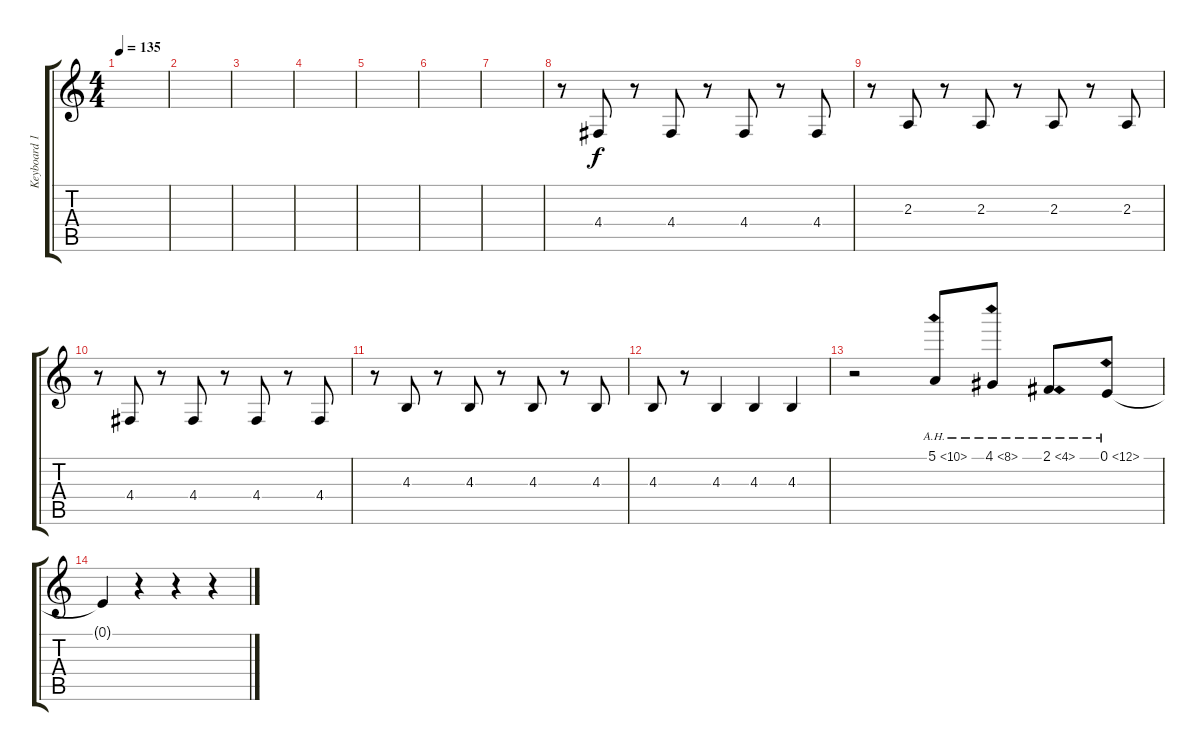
\track ("Keyboard 1" "Keyboard 1") {instrument pad1newage}
\staff {score tabs}
\tuning (E4 B3 G3 D3 A2 E2) {hide}
\ts (4 4)
\tempo 135
\clef g2
\ks c
|
|
|
|
|
|
|
r.8 4.4.8 r.8 4.4.8 r.8 4.4.8 r.8 4.4.8 |
r.8 2.3.8 r.8 2.3.8 r.8 2.3.8 r.8 2.3.8 |
r.8 4.4.8 r.8 4.4.8 r.8 4.4.8 r.8 4.4.8 |
r.8 4.3.8 r.8 4.3.8 r.8 4.3.8 r.8 4.3.8 |
4.3.8 r.8 4.3.4 4.3.4 4.3.4 |
r.2 5.1{ah 5}.8 4.1{ah 4}.8 2.1{ah 2}.8 0.1{ah 12}.8 |
0.1{t}.4 r.4 r.4 r.4
